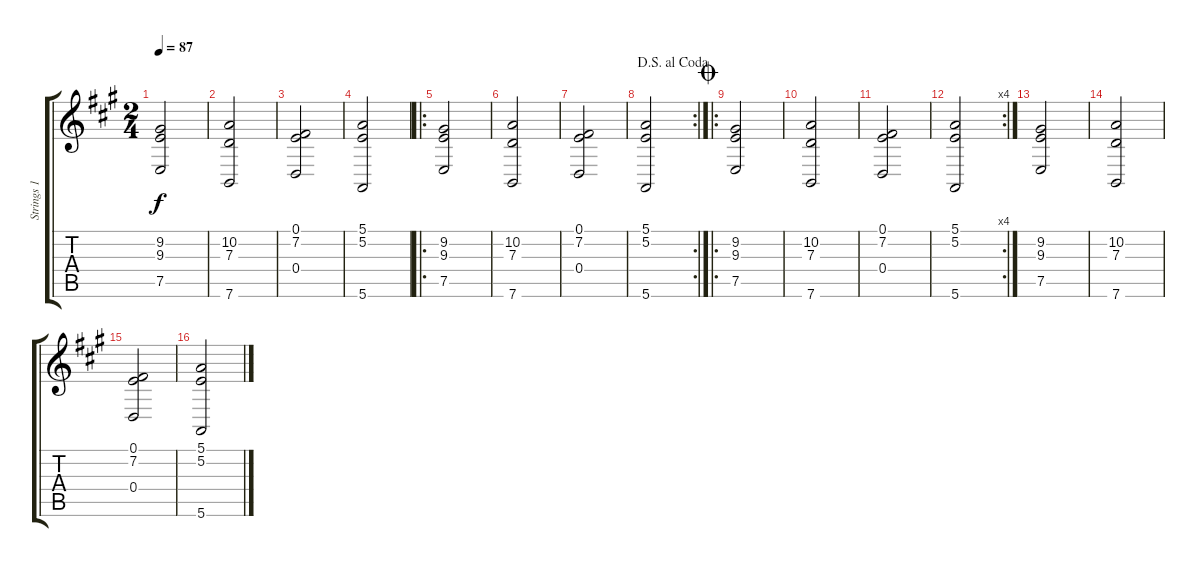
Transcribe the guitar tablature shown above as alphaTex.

\track ("Strings 1" "Strings 1") {instrument stringensemble2}
\staff {score tabs}
\tuning (E4 B3 G3 D3 A2 E2) {hide}
\ts (2 4)
\tempo 87
\clef g2
\ks a
(9.2 9.3 7.5).2{dy f} |
(10.2 7.3 7.6).2 |
(0.1 7.2 0.4).2 |
(5.1 5.2 5.6).2 |
\ro
(9.2 9.3 7.5).2 |
(10.2 7.3 7.6).2 |
(0.1 7.2 0.4).2 |
\rc 2
\jump dalsegnoalcoda
(5.1 5.2 5.6).2 |
\ro
\jump coda
(9.2 9.3 7.5).2 |
(10.2 7.3 7.6).2 |
(0.1 7.2 0.4).2 |
\rc 4
(5.1 5.2 5.6).2 |
(9.2 9.3 7.5).2 |
(10.2 7.3 7.6).2 |
(0.1 7.2 0.4).2 |
(5.1 5.2 5.6).2
